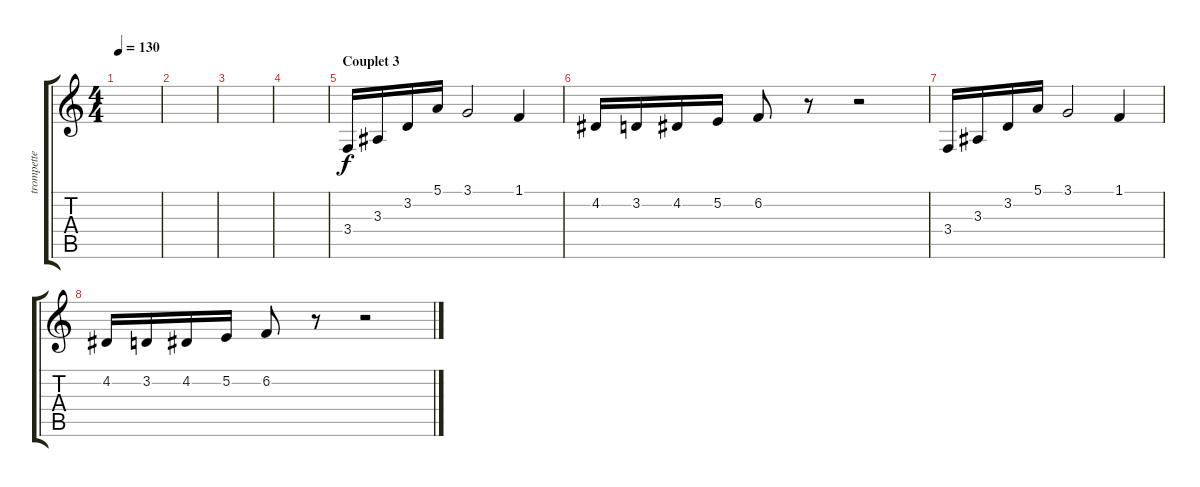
\track ("trompette" "trompette") {instrument trumpet}
\staff {score tabs}
\tuning (E4 B3 G3 D3 A2 E2) {hide}
\ts (4 4)
\tempo 130
\clef g2
\ks c
|
|
|
|
\section ("" "Couplet 3")
3.4.16 3.3.16 3.2.16 5.1.16 3.1.2 1.1.4 |
4.2.16 3.2.16 4.2.16 5.2.16 6.2.8 r.8 r.2 |
3.4.16 3.3.16 3.2.16 5.1.16 3.1.2 1.1.4 |
4.2.16 3.2.16 4.2.16 5.2.16 6.2.8 r.8 r.2
